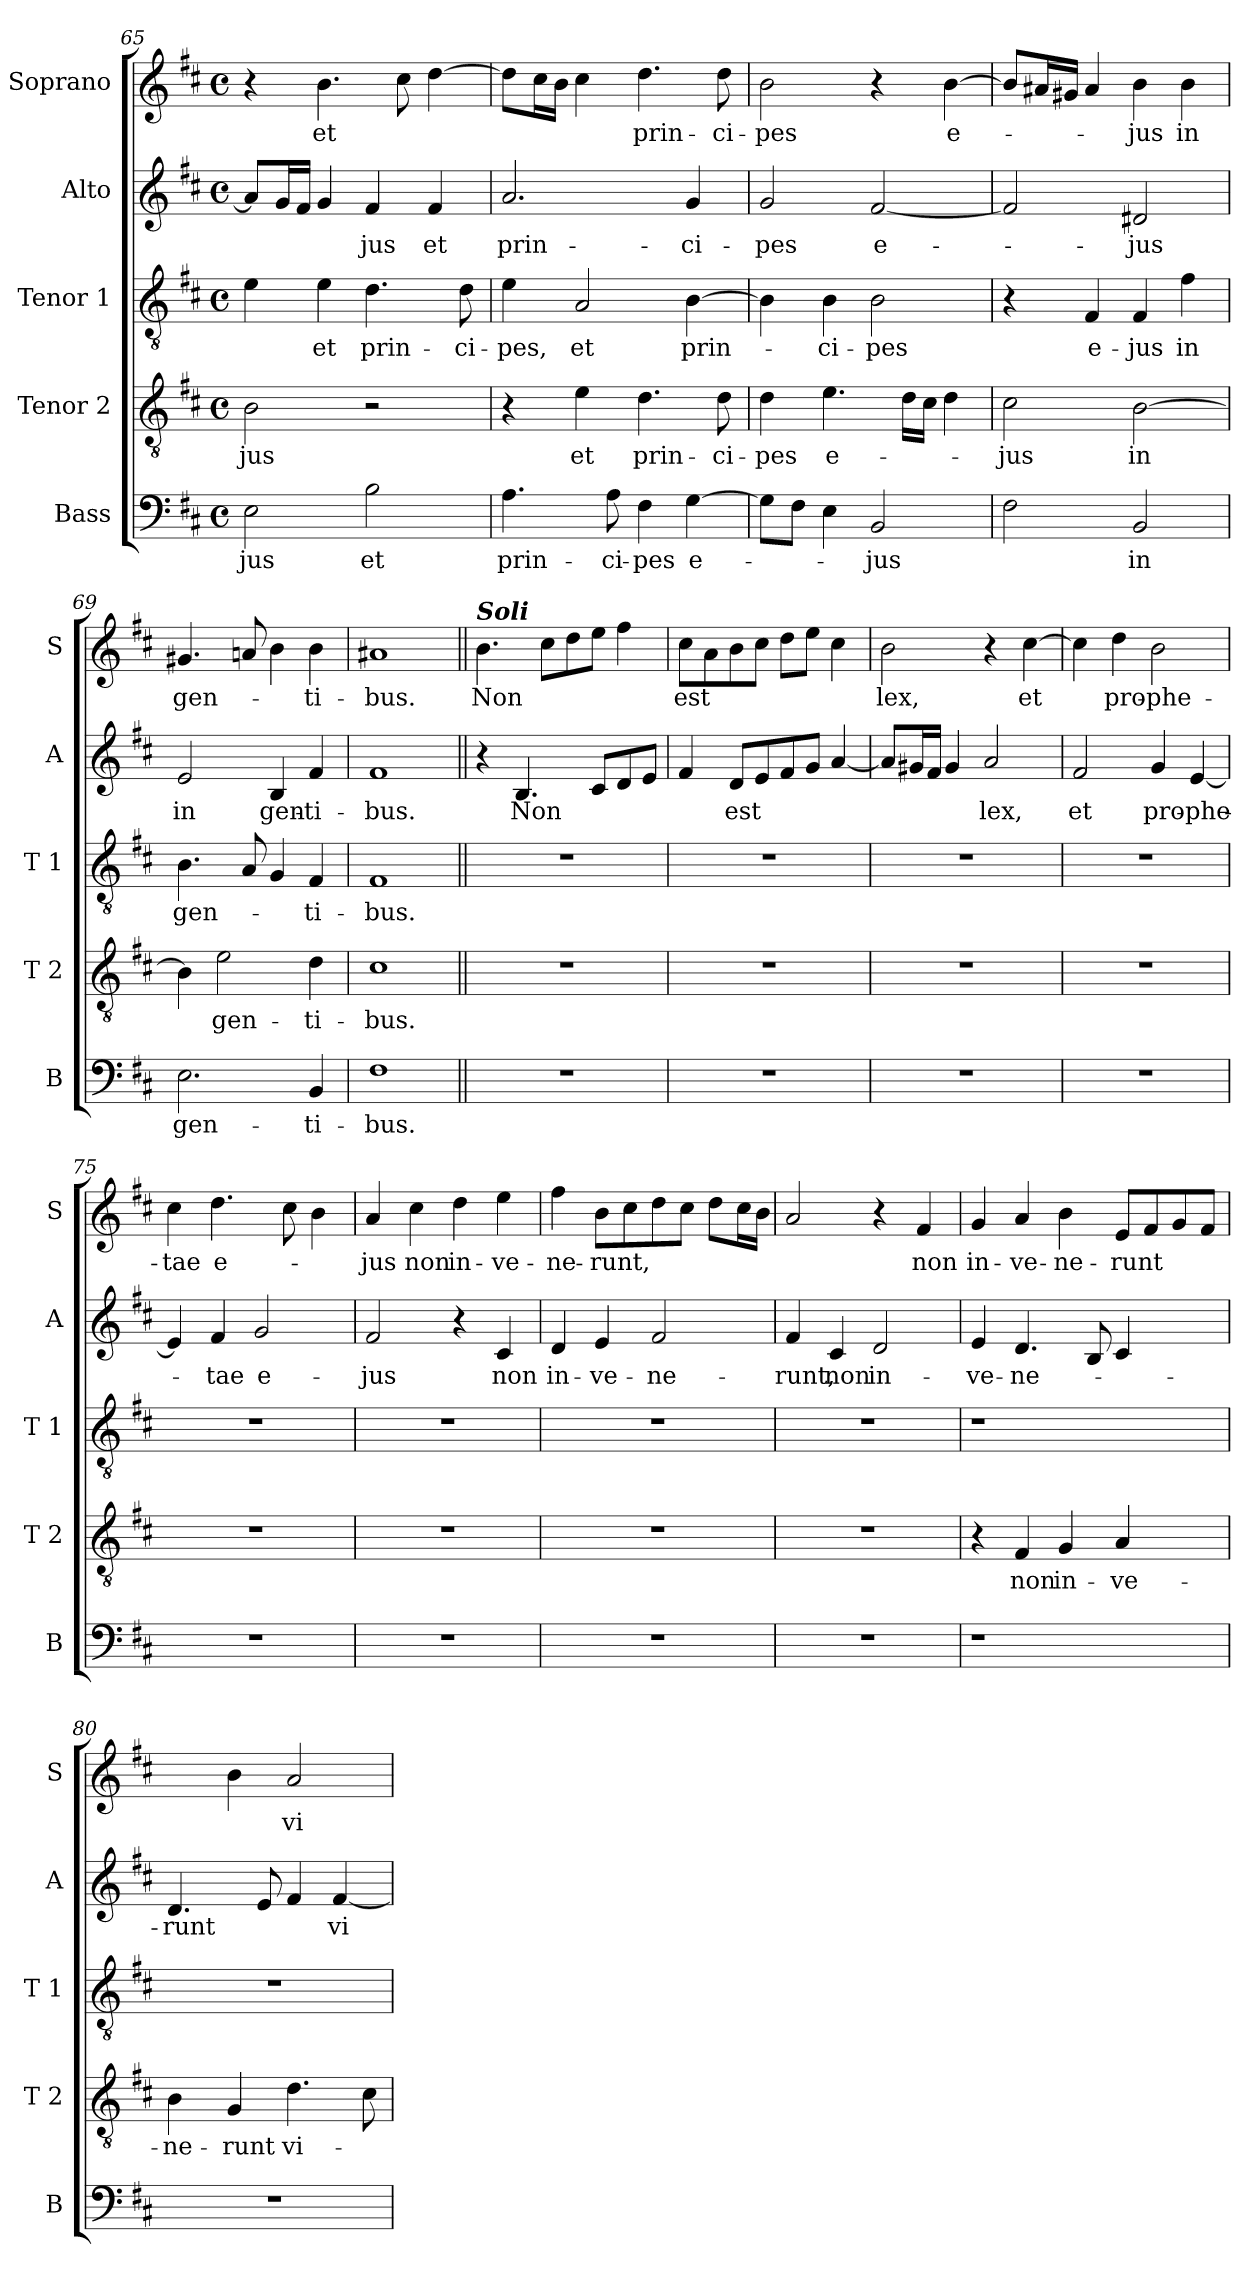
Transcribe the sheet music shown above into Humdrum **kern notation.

**kern	**text	**kern	**text	**kern	**text	**kern	**text	**kern	**text
*part5	*part5	*part4	*part4	*part3	*part3	*part2	*part2	*part1	*part1
*staff5	*staff5	*staff4	*staff4	*staff3	*staff3	*staff2	*staff2	*staff1	*staff1
*I"Bass	*	*I"Tenor 2	*	*I"Tenor 1	*	*I"Alto	*	*I"Soprano	*
*I'B	*	*I'T 2	*	*I'T 1	*	*I'A	*	*I'S	*
!!LO:LB:g=z
*clefF4	*	*clefGv2	*	*clefGv2	*	*clefG2	*	*clefG2	*
*k[f#c#]	*	*k[f#c#]	*	*k[f#c#]	*	*k[f#c#]	*	*k[f#c#]	*
*b:	*	*b:	*	*b:	*	*b:	*	*b:	*
*M4/4	*	*M4/4	*	*M4/4	*	*M4/4	*	*M4/4	*
*met(c)	*	*met(c)	*	*met(c)	*	*met(c)	*	*met(c)	*
=65	=65	=65	=65	=65	=65	=65	=65	=65	=65
!	!LO:LY:b	!	!LO:LY:b	!	!	!	!	!	!
2E\	-jus	2B\	-jus	4e\	.	8a/L]	.	4r	.
.	.	.	.	.	.	16g/L	.	.	.
.	.	.	.	.	.	16f#/JJ	.	.	.
!	!	!	!	!	!LO:LY:b	!	!	!	!LO:LY:b
.	.	.	.	4e\	et	4g/	.	4.b\	et
!	!LO:LY:b	!	!	!	!LO:LY:b	!	!LO:LY:b	!	!
2B\	et	2r	.	4.d\	prin-	4f#/	-jus	.	.
.	.	.	.	.	.	.	.	8cc#\	.
!	!	!	!	!	!	!	!LO:LY:b	!	!
.	.	.	.	.	.	4f#/	et	[4dd\	.
!	!	!	!	!	!LO:LY:b	!	!	!	!
.	.	.	.	8d\	-ci-	.	.	.	.
=66	=66	=66	=66	=66	=66	=66	=66	=66	=66
!	!LO:LY:b	!	!	!	!LO:LY:b	!	!LO:LY:b	!	!
4.A\	prin-	4r	.	4e\	-pes,	2.a/	prin-	8dd\L]	.
.	.	.	.	.	.	.	.	16cc#\L	.
.	.	.	.	.	.	.	.	16b\JJ	.
!	!	!	!LO:LY:b	!	!LO:LY:b	!	!	!	!
.	.	4e\	et	2A/	et	.	.	4cc#\	.
!	!LO:LY:b	!	!	!	!	!	!	!	!
8A\	-ci-	.	.	.	.	.	.	.	.
!	!LO:LY:b	!	!LO:LY:b	!	!	!	!	!	!LO:LY:b
4F#\	-pes	4.d\	prin-	.	.	.	.	4.dd\	prin-
!	!LO:LY:b	!	!	!	!LO:LY:b	!	!LO:LY:b	!	!
[4G\	e-	.	.	[4B\	prin-	4g/	-ci-	.	.
!	!	!	!LO:LY:b	!	!	!	!	!	!LO:LY:b
.	.	8d\	-ci-	.	.	.	.	8dd\	-ci-
=67	=67	=67	=67	=67	=67	=67	=67	=67	=67
!	!	!	!LO:LY:b	!	!	!	!LO:LY:b	!	!LO:LY:b
8G\L]	.	4d\	-pes	4B\]	.	2g/	-pes	2b\	-pes
8F#\J	.	.	.	.	.	.	.	.	.
!	!	!	!LO:LY:b	!	!LO:LY:b	!	!	!	!
4E\	.	4.e\	e-	4B\	-ci-	.	.	.	.
!	!LO:LY:b	!	!	!	!LO:LY:b	!	!LO:LY:b	!	!
2BB/	-jus	.	.	2B\	-pes	[2f#/	e-	4r	.
.	.	16d\LL	.	.	.	.	.	.	.
.	.	16c#\JJ	.	.	.	.	.	.	.
!	!	!	!	!	!	!	!	!	!LO:LY:b
.	.	4d\	.	.	.	.	.	[4b\	e-
=68	=68	=68	=68	=68	=68	=68	=68	=68	=68
!	!	!	!LO:LY:b	!	!	!	!	!	!
2F#\	.	2c#\	-jus	4r	.	2f#/]	.	8b/L]	.
.	.	.	.	.	.	.	.	16a#X/L	.
.	.	.	.	.	.	.	.	16g#X/JJ	.
!	!	!	!	!	!LO:LY:b	!	!	!	!
.	.	.	.	4F#/	e-	.	.	4a#/	.
!	!LO:LY:b	!	!LO:LY:b	!	!LO:LY:b	!	!LO:LY:b	!	!LO:LY:b
2BB/	in	[2B\	in	4F#/	-jus	2d#X/	-jus	4b\	-jus
!	!	!	!	!	!LO:LY:b	!	!	!	!LO:LY:b
.	.	.	.	4f#\	in	.	.	4b\	in
=69	=69	=69	=69	=69	=69	=69	=69	=69	=69
!	!LO:LY:b	!	!	!	!LO:LY:b	!	!LO:LY:b	!	!LO:LY:b
2.E\	gen-	4B\]	.	4.B\	gen-	2e/	in	4.g#X/	gen-
!	!	!	!LO:LY:b	!	!	!	!	!	!
.	.	2e\	gen-	.	.	.	.	.	.
.	.	.	.	8A/	.	.	.	8an/	.
!	!	!	!	!	!	!	!LO:LY:b	!	!
.	.	.	.	4G/	.	4B/	gen-	4b\	.
!	!LO:LY:b	!	!LO:LY:b	!	!LO:LY:b	!	!LO:LY:b	!	!LO:LY:b
4BB/	-ti-	4d\	-ti-	4F#/	-ti-	4f#/	-ti-	4b\	-ti-
=70	=70	=70	=70	=70	=70	=70	=70	=70	=70
!	!LO:LY:b	!	!LO:LY:b	!	!LO:LY:b	!	!LO:LY:b	!	!LO:LY:b
1F#	-bus.	1c#	-bus.	1F#	-bus.	1f#	-bus.	1a#X	-bus.
!!LO:LB:g=z
=71||	=71||	=71||	=71||	=71||	=71||	=71||	=71||	=71||	=71||
!	!	!	!	!	!	!	!	!LO:TX:a:Bi:t=Soli	!
!	!	!	!	!	!	!	!	!	!LO:LY:b
1r	.	1r	.	1r	.	4r	.	4.b\	Non
!	!	!	!	!	!	!	!LO:LY:b	!	!
.	.	.	.	.	.	4.B/	Non	.	.
.	.	.	.	.	.	.	.	8cc#\L	.
.	.	.	.	.	.	.	.	8dd\	.
.	.	.	.	.	.	8c#/L	.	8ee\J	.
.	.	.	.	.	.	8d/	.	4ff#\	.
.	.	.	.	.	.	8e/J	.	.	.
=72	=72	=72	=72	=72	=72	=72	=72	=72	=72
!	!	!	!	!	!	!	!	!	!LO:LY:b
1r	.	1r	.	1r	.	4f#/	.	8cc#\L	est
.	.	.	.	.	.	.	.	8a\	.
!	!	!	!	!	!	!	!LO:LY:b	!	!
.	.	.	.	.	.	8d/L	est	8b\	.
.	.	.	.	.	.	8e/	.	8cc#\J	.
.	.	.	.	.	.	8f#/	.	8dd\L	.
.	.	.	.	.	.	8g/J	.	8ee\J	.
.	.	.	.	.	.	[4a/	.	4cc#\	.
=73	=73	=73	=73	=73	=73	=73	=73	=73	=73
!	!	!	!	!	!	!	!	!	!LO:LY:b
1r	.	1r	.	1r	.	8a/L]	.	2b\	lex,
.	.	.	.	.	.	16g#X/L	.	.	.
.	.	.	.	.	.	16f#/JJ	.	.	.
.	.	.	.	.	.	4g#/	.	.	.
!	!	!	!	!	!	!	!LO:LY:b	!	!
.	.	.	.	.	.	2a/	lex,	4r	.
!	!	!	!	!	!	!	!	!	!LO:LY:b
.	.	.	.	.	.	.	.	[4cc#\	et
=74	=74	=74	=74	=74	=74	=74	=74	=74	=74
!	!	!	!	!	!	!	!LO:LY:b	!	!
1r	.	1r	.	1r	.	2f#/	et	4cc#\]	.
!	!	!	!	!	!	!	!	!	!LO:LY:b
.	.	.	.	.	.	.	.	4dd\	pro-
!	!	!	!	!	!	!	!LO:LY:b	!	!LO:LY:b
.	.	.	.	.	.	4g/	pro-	2b\	-phe-
!	!	!	!	!	!	!	!LO:LY:b	!	!
.	.	.	.	.	.	[4e/	-phe-	.	.
=75	=75	=75	=75	=75	=75	=75	=75	=75	=75
!	!	!	!	!	!	!	!	!	!LO:LY:b
1r	.	1r	.	1r	.	4e/]	.	4cc#\	-tae
!	!	!	!	!	!	!	!LO:LY:b	!	!LO:LY:b
.	.	.	.	.	.	4f#/	-tae	4.dd\	e-
!	!	!	!	!	!	!	!LO:LY:b	!	!
.	.	.	.	.	.	2g/	e-	.	.
.	.	.	.	.	.	.	.	8cc#\	.
.	.	.	.	.	.	.	.	4b\	.
=76	=76	=76	=76	=76	=76	=76	=76	=76	=76
!	!	!	!	!	!	!	!LO:LY:b	!	!LO:LY:b
1r	.	1r	.	1r	.	2f#/	-jus	4a/	-jus
!	!	!	!	!	!	!	!	!	!LO:LY:b
.	.	.	.	.	.	.	.	4cc#\	non
!	!	!	!	!	!	!	!	!	!LO:LY:b
.	.	.	.	.	.	4r	.	4dd\	in-
!	!	!	!	!	!	!	!LO:LY:b	!	!LO:LY:b
.	.	.	.	.	.	4c#/	non	4ee\	-ve-
=77	=77	=77	=77	=77	=77	=77	=77	=77	=77
!	!	!	!	!	!	!	!LO:LY:b	!	!LO:LY:b
1r	.	1r	.	1r	.	4d/	in-	4ff#\	-ne-
!	!	!	!	!	!	!	!LO:LY:b	!	!LO:LY:b
.	.	.	.	.	.	4e/	-ve-	8b\L	-runt,
.	.	.	.	.	.	.	.	8cc#\	.
!	!	!	!	!	!	!	!LO:LY:b	!	!
.	.	.	.	.	.	2f#/	-ne-	8dd\	.
.	.	.	.	.	.	.	.	8cc#\J	.
.	.	.	.	.	.	.	.	8dd\L	.
.	.	.	.	.	.	.	.	16cc#\L	.
.	.	.	.	.	.	.	.	16b\JJ	.
=78	=78	=78	=78	=78	=78	=78	=78	=78	=78
!	!	!	!	!	!	!	!LO:LY:b	!	!
1r	.	1r	.	1r	.	4f#/	-runt,	2a/	.
!	!	!	!	!	!	!	!LO:LY:b	!	!
.	.	.	.	.	.	4c#/	non	.	.
!	!	!	!	!	!	!	!LO:LY:b	!	!
.	.	.	.	.	.	2d/	in-	4r	.
!	!	!	!	!	!	!	!	!	!LO:LY:b
.	.	.	.	.	.	.	.	4f#/	non
!!LO:LB:g=z
=79	=79	=79	=79	=79	=79	=79	=79	=79	=79
!	!	!	!	!	!	!	!LO:LY:b	!	!LO:LY:b
1r	.	4r	.	1r	.	4e/	-ve-	4g/	in-
!	!	!	!LO:LY:b	!	!	!	!LO:LY:b	!	!LO:LY:b
.	.	4F#/	non	.	.	4.d/	-ne-	4a/	-ve-
!	!	!	!LO:LY:b	!	!	!	!	!	!LO:LY:b
.	.	4G/	in-	.	.	.	.	4b\	-ne-
.	.	.	.	.	.	8B/	.	.	.
!	!	!	!LO:LY:b	!	!	!	!	!	!LO:LY:b
.	.	4A/	-ve-	.	.	4c#/	.	8e/L	-runt
.	.	.	.	.	.	.	.	8f#/	.
4ryy	.	4ryy	.	4ryy	.	4ryy	.	8g/	.
.	.	.	.	.	.	.	.	8f#/J	.
=80	=80	=80	=80	=80	=80	=80	=80	=80	=80
!	!	!	!LO:LY:b	!	!	!	!LO:LY:b	!	!
1r	.	4B\	-ne-	1r	.	4.d/	-runt	8g/Lyy	.
.	.	.	.	.	.	.	.	8f#/Jyy	.
!	!	!	!LO:LY:b	!	!	!	!	!	!
.	.	4G/	-runt	.	.	.	.	4b\	.
.	.	.	.	.	.	8e/	.	.	.
!	!	!	!LO:LY:b	!	!	!	!	!	!LO:LY:b
.	.	4.d\	vi-	.	.	4f#/	.	2a/	vi-
!	!	!	!	!	!	!	!LO:LY:b	!	!
.	.	.	.	.	.	[4f#/	vi-	.	.
.	.	8c#\	.	.	.	.	.	.	.
=	=	=	=	=	=	=	=	=	=
*-	*-	*-	*-	*-	*-	*-	*-	*-	*-
